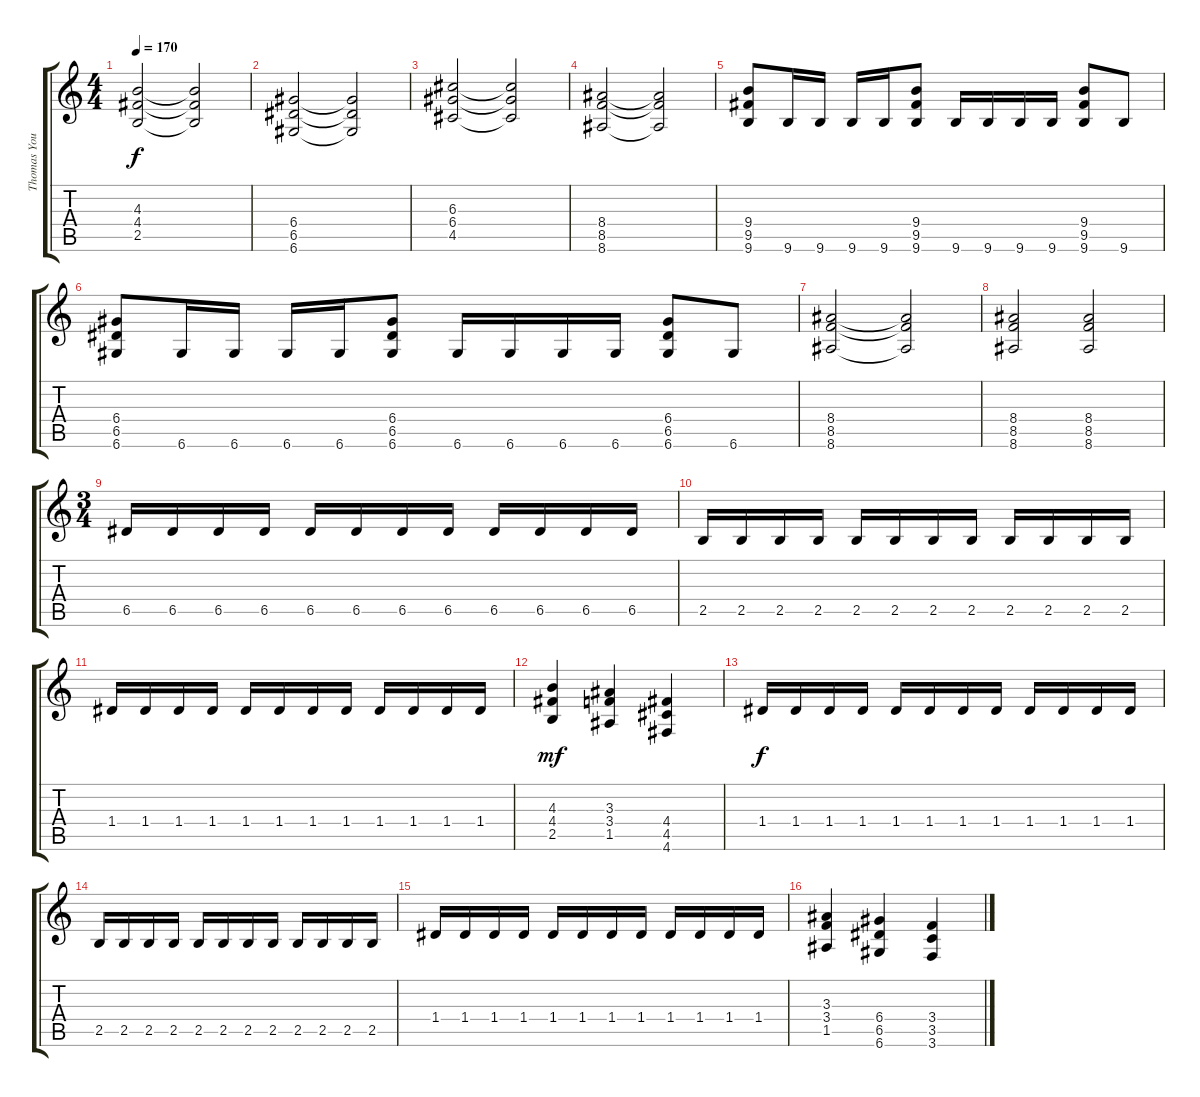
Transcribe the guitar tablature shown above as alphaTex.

\track ("Thomas Youngblood" "Thomas You") {instrument distortionguitar}
\staff {score tabs}
\tuning (E4 B3 G3 D3 A2 D2) {hide}
\ts (4 4)
\tempo 170
\clef g2
\ks c
(4.3 4.4 2.5).2{dy f} (4.3{t} 4.4{t} 2.5{t}).2 |
(6.4 6.5 6.6).2 (6.4{t} 6.5{t} 6.6{t}).2 |
(6.3 6.4 4.5).2 (6.3{t} 6.4{t} 4.5{t}).2 |
(8.4 8.5 8.6).2 (8.4{t} 8.5{t} 8.6{t}).2 |
(9.4 9.5 9.6).8 9.6.16 9.6.16 9.6.16 9.6.16 (9.4 9.5 9.6).8 9.6.16 9.6.16 9.6.16 9.6.16 (9.4 9.5 9.6).8 9.6.8 |
(6.4 6.5 6.6).8 6.6.16 6.6.16 6.6.16 6.6.16 (6.4 6.5 6.6).8 6.6.16 6.6.16 6.6.16 6.6.16 (6.4 6.5 6.6).8 6.6.8 |
(8.4 8.5 8.6).2 (8.4{t} 8.5{t} 8.6{t}).2 |
(8.4 8.5 8.6).2 (8.4 8.5 8.6).2 |
\ts (3 4)
6.5.16 6.5.16 6.5.16 6.5.16 6.5.16 6.5.16 6.5.16 6.5.16 6.5.16 6.5.16 6.5.16 6.5.16 |
2.5.16 2.5.16 2.5.16 2.5.16 2.5.16 2.5.16 2.5.16 2.5.16 2.5.16 2.5.16 2.5.16 2.5.16 |
1.4.16 1.4.16 1.4.16 1.4.16 1.4.16 1.4.16 1.4.16 1.4.16 1.4.16 1.4.16 1.4.16 1.4.16 |
(4.3 4.4 2.5).4{dy mf} (3.3 3.4 1.5).4 (4.4 4.5 4.6).4 |
1.4.16{dy f} 1.4.16 1.4.16 1.4.16 1.4.16 1.4.16 1.4.16 1.4.16 1.4.16 1.4.16 1.4.16 1.4.16 |
2.5.16 2.5.16 2.5.16 2.5.16 2.5.16 2.5.16 2.5.16 2.5.16 2.5.16 2.5.16 2.5.16 2.5.16 |
1.4.16 1.4.16 1.4.16 1.4.16 1.4.16 1.4.16 1.4.16 1.4.16 1.4.16 1.4.16 1.4.16 1.4.16 |
(3.3 3.4 1.5).4 (6.4 6.5 6.6).4 (3.4 3.5 3.6).4
